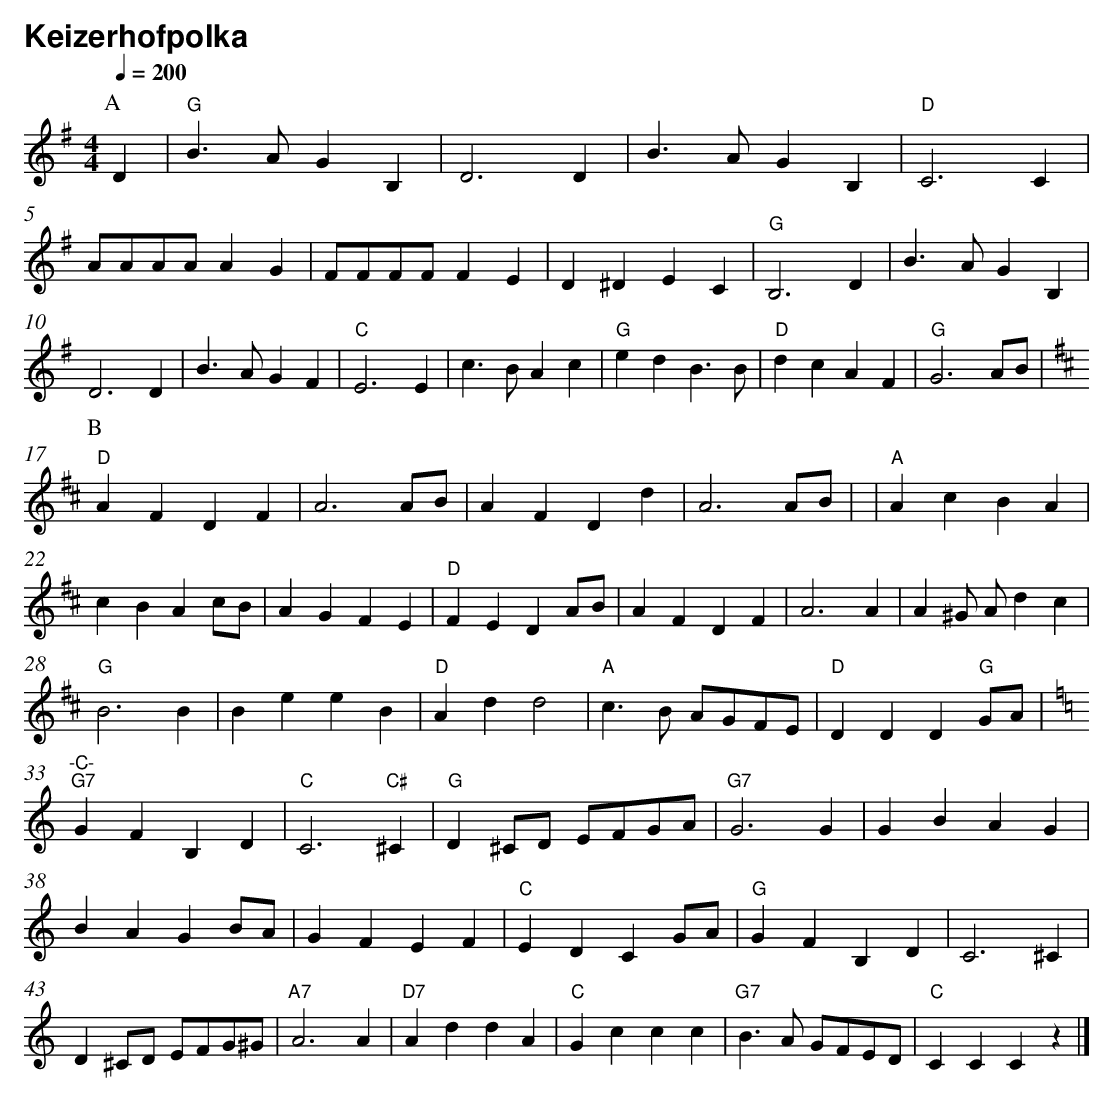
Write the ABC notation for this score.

X:1
T:Keizerhofpolka
L:1/4
M:4/4
Q: 1/4=200
K:G
P:A
D |"G" B3/2 A/ G B, | D3 D | B3/2 A/ G B, | "D" C3 C |
A/A/A/A/ A G | F/F/F/F/ F E | D ^D E C | "G"B,3 D |
B3/2 A/ G B, | D3 D | B3/2 A/ G F |"C" E3 E |
c3/2 B/ A c |"G" e d B3/2 B/ |"D" d c A F |"G" G3 A/B/ | $
P:B
[K:D]  "D" A F D F | A3 A/B/ | A F D d | A3 A/B/| |
"A" A c B A | c B A c/B/ | A G F E |"D"  F E D A/B/ |
A F D F | A3 A |A ^G/ A/ d c |"G" B3 B |
B e e B |"D" A d d2 |"A" c3/2 B/ A/G/F/E/ |"D" D D D "G"G/A/| [K:C]
"-C-" "G7" G F B, D |"C" C3 "C#" ^C |"G" D ^C/D/ E/F/G/A/ |"G7" G3 G |
G B A G | B A G B/A/ | G F E F |"C" E D C G/A/ |
"G" G F B, D | C3 ^C | D ^C/D/ E/F/G/^G/ |"A7" A3 A |
"D7" A d d A |"C" G c c c |"G7" B3/2 A/ G/F/E/D/ |"C" C C C z |]
